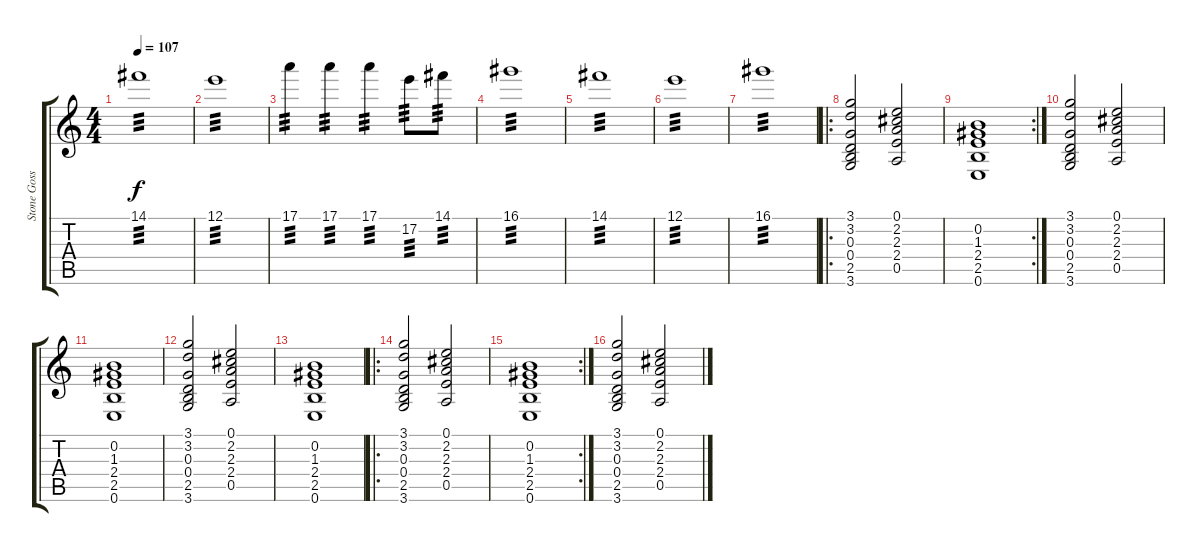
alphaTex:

\track ("Stone Gossard" "Stone Goss") {instrument overdrivenguitar}
\staff {score tabs}
\tuning (E4 B3 G3 D3 A2 E2) {hide}
\ts (4 4)
\tempo 107
\clef g2
\ks c
14.1.1{tp 3 dy f} |
12.1.1{tp 3} |
17.1.4{tp 3} 17.1.4{tp 3} 17.1.4{tp 3} 17.2.8{tp 3} 14.1.8{tp 3} |
16.1.1{tp 3} |
14.1.1{tp 3} |
12.1.1{tp 3} |
16.1.1{tp 3} |
\ro
(3.1 3.2 0.3 0.4 2.5 3.6).2 (0.1 2.2 2.3 2.4 0.5).2 |
\rc 2
(0.2 1.3 2.4 2.5 0.6).1 |
(3.1 3.2 0.3 0.4 2.5 3.6).2 (0.1 2.2 2.3 2.4 0.5).2 |
(0.2 1.3 2.4 2.5 0.6).1 |
(3.1 3.2 0.3 0.4 2.5 3.6).2 (0.1 2.2 2.3 2.4 0.5).2 |
(0.2 1.3 2.4 2.5 0.6).1 |
\ro
(3.1 3.2 0.3 0.4 2.5 3.6).2 (0.1 2.2 2.3 2.4 0.5).2 |
\rc 2
(0.2 1.3 2.4 2.5 0.6).1 |
(3.1 3.2 0.3 0.4 2.5 3.6).2 (0.1 2.2 2.3 2.4 0.5).2
